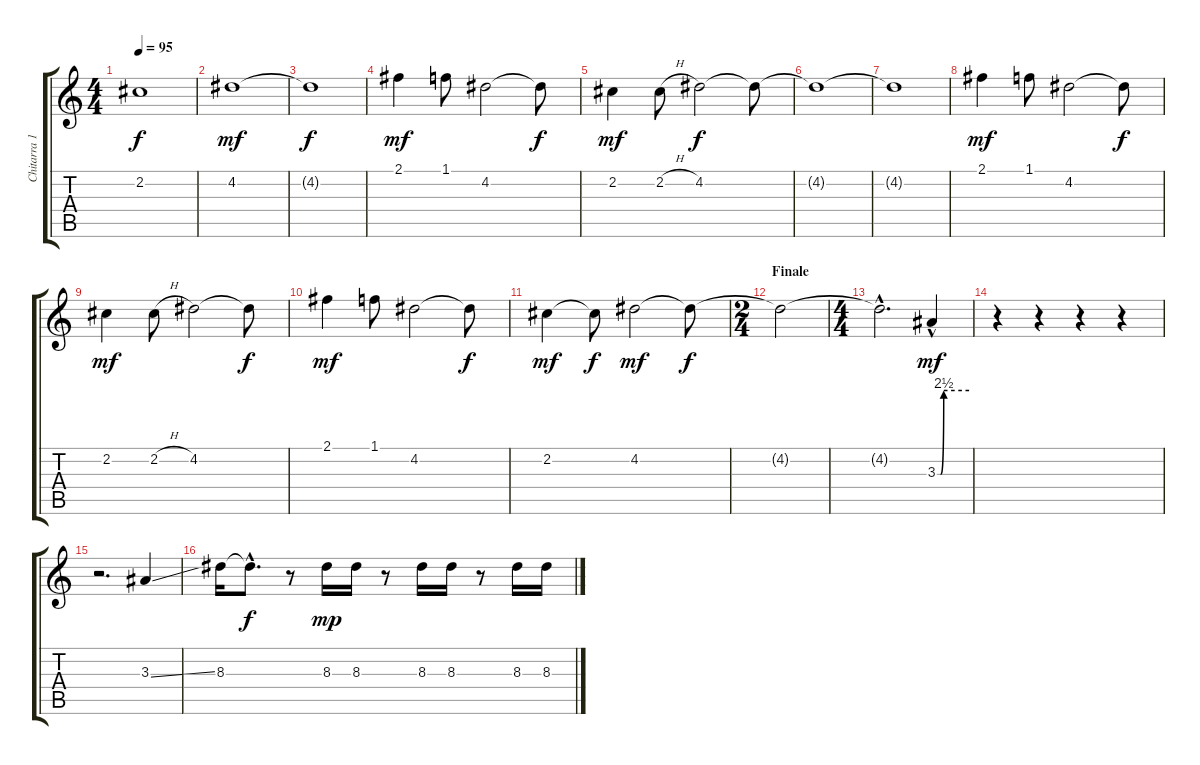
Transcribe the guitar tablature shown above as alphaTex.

\track ("Chitarra 1" "Chitarra 1") {instrument overdrivenguitar}
\staff {score tabs}
\tuning (E4 B3 G3 D3 A2 E2) {hide}
\ts (4 4)
\tempo 95
\clef g2
\ks c
2.2{t}.1{dy f} |
4.2.1{dy mf volume 4} |
4.2{t}.1{dy f} |
2.1.4{dy mf volume 10} 1.1.8 4.2.2 4.2{t}.8{dy f} |
2.2.4{dy mf} 2.2{h}.8 4.2.2{dy f volume 6} 4.2{t}.8 |
4.2{t}.1 |
4.2{t}.1 |
2.1.4{dy mf volume 10} 1.1.8 4.2.2 4.2{t}.8{dy f} |
2.2.4{dy mf} 2.2{h}.8 4.2.2 4.2{t}.8{dy f} |
2.1.4{dy mf} 1.1.8 4.2.2 4.2{t}.8{dy f} |
2.2.4{dy mf} 2.2{t}.8{dy f} 4.2.2{dy mf volume 7} 4.2{t}.8{dy f} |
\ts (2 4)
\section ("" "Finale")
4.2{t}.2 |
\ts (4 4)
4.2{hac t}.2{d} 3.3{be (custom 0 0 6 0 12 10 60 10) hac}.4{dy mf volume 10 balance 1} |
r.4 r.4{volume 5} r.4 r.4 |
r.2{d} 3.3{ss}.4{volume 10} |
8.3.16 8.3{hac t}.8{d dy f} r.8 8.3.16{dy mp} 8.3.16 r.8 8.3.16 8.3.16 r.8 8.3.16 8.3.16
